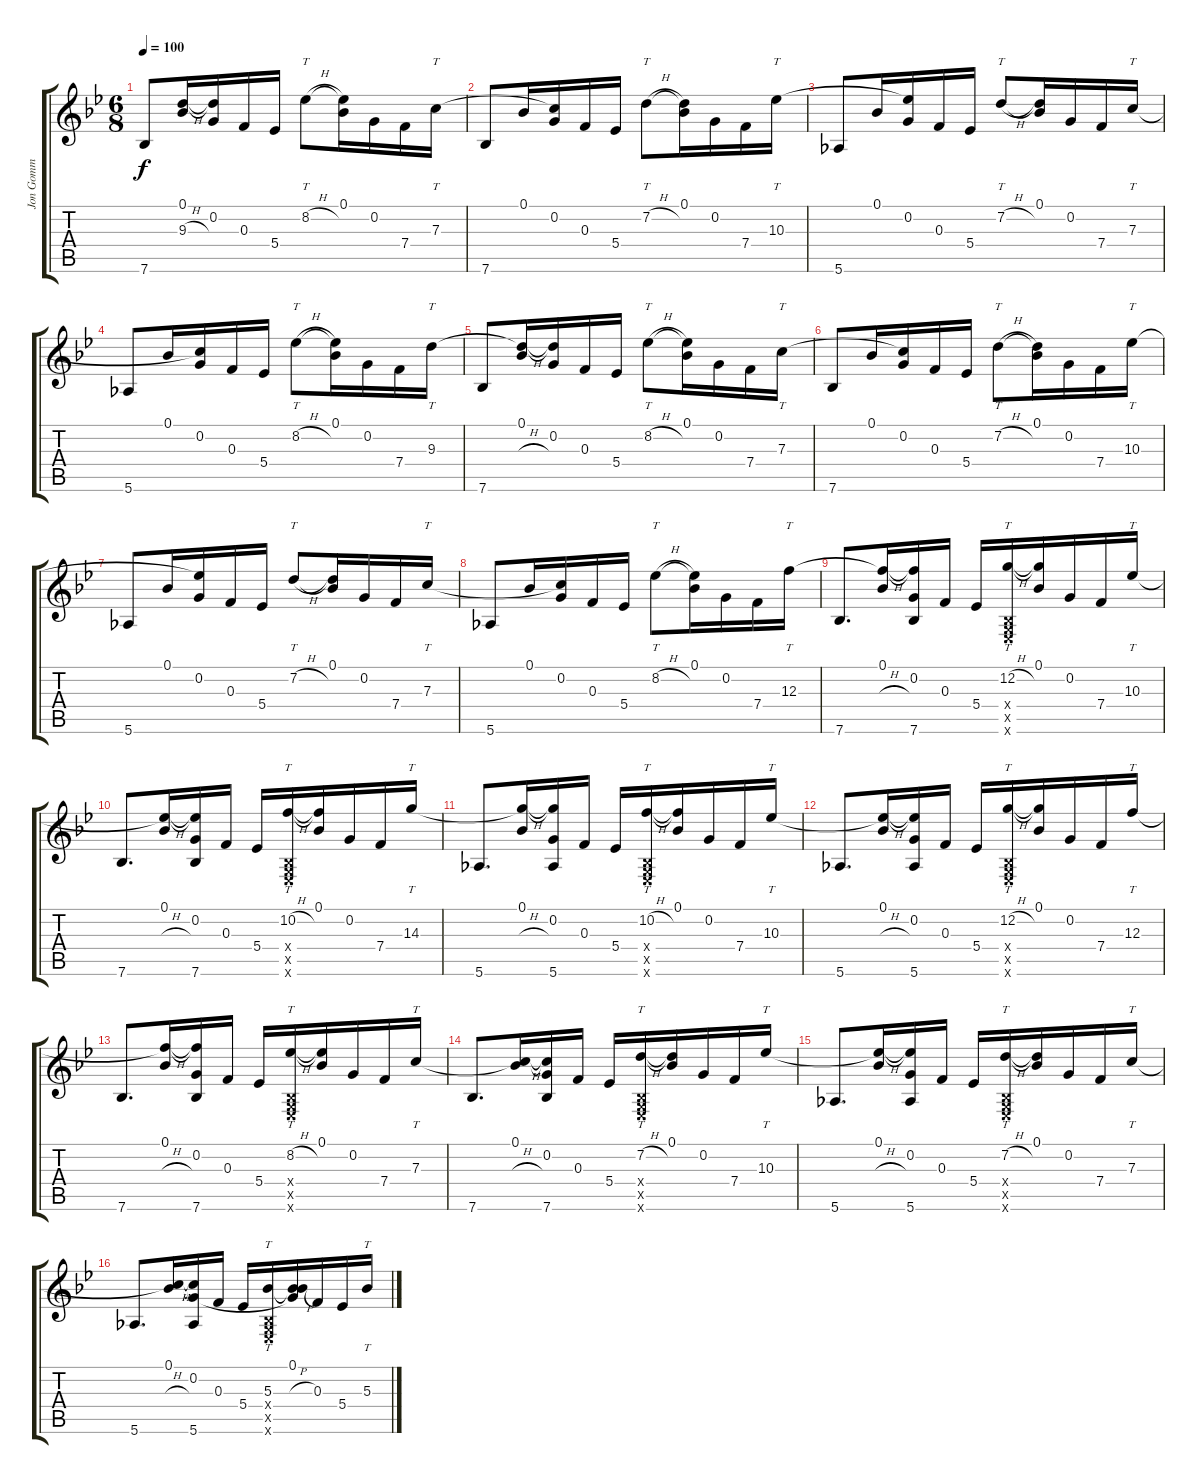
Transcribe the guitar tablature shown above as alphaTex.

\track ("Jon Gomm" "Jon Gomm") {instrument acousticguitarsteel}
\staff {score tabs}
\tuning (Bb3 G3 F3 Bb2 G2 Eb2) {hide}
\ts (6 8)
\tempo 100
\clef g2
\ks bb
7.6.8{dy f} (0.1 9.3{h t}).16 (0.2 9.3{t}).16 0.3.16 5.4.16 8.2{h}.8{tt} (0.1 8.2{t}).16 0.2.16 7.4.16 7.3.16{tt} |
7.6.8 0.1.16 (0.2 7.3{t}).16 0.3.16 5.4.16 7.2{h}.8{tt} (0.1 7.2{t}).16 0.2.16 7.4.16 10.3.16{tt} |
5.6.8 0.1.16 (0.2 10.3{t}).16 0.3.16 5.4.16 7.2{h}.8{tt} (0.1 7.2{t}).16 0.2.16 7.4.16 7.3.16{tt} |
5.6.8 0.1.16 (0.2 7.3{t}).16 0.3.16 5.4.16 8.2{h}.8{tt} (0.1 8.2{t}).16 0.2.16 7.4.16 9.3.16{tt} |
7.6.8 (0.1 9.3{h t}).16 (0.2 9.3{t}).16 0.3.16 5.4.16 8.2{h}.8{tt} (0.1 8.2{t}).16 0.2.16 7.4.16 7.3.16{tt} |
7.6.8 0.1.16 (0.2 7.3{t}).16 0.3.16 5.4.16 7.2{h}.8{tt} (0.1 7.2{t}).16 0.2.16 7.4.16 10.3.16{tt} |
5.6.8 0.1.16 (0.2 10.3{t}).16 0.3.16 5.4.16 7.2{h}.8{tt} (0.1 7.2{t}).16 0.2.16 7.4.16 7.3.16{tt} |
5.6.8 0.1.16 (0.2 7.3{t}).16 0.3.16 5.4.16 8.2{h}.8{tt} (0.1 8.2{t}).16 0.2.16 7.4.16 12.3.16{tt} |
7.6.8{d} (0.1 12.3{h t}).16 (0.2 12.3{t} 7.6).16 0.3.16 5.4.16 (12.2{h} 0.4{x} 0.5{x} 0.6{x}).16{tt} (0.1 12.2{t}).16 0.2.16 7.4.16 10.3.16{tt} |
7.6.8{d} (0.1 10.3{h t}).16 (0.2 10.3{t} 7.6).16 0.3.16 5.4.16 (10.2{h} 0.4{x} 0.5{x} 0.6{x}).16{tt} (0.1 10.2{t}).16 0.2.16 7.4.16 14.3.16{tt} |
5.6.8{d} (0.1 14.3{h t}).16 (0.2 14.3{t} 5.6).16 0.3.16 5.4.16 (10.2{h} 0.4{x} 0.5{x} 0.6{x}).16{tt} (0.1 10.2{t}).16 0.2.16 7.4.16 10.3.16{tt} |
5.6.8{d} (0.1 10.3{h t}).16 (0.2 10.3{t} 5.6).16 0.3.16 5.4.16 (12.2{h} 0.4{x} 0.5{x} 0.6{x}).16{tt} (0.1 12.2{t}).16 0.2.16 7.4.16 12.3.16{tt} |
7.6.8{d} (0.1 12.3{h t}).16 (0.2 12.3{t} 7.6).16 0.3.16 5.4.16 (8.2{h} 0.4{x} 0.5{x} 0.6{x}).16{tt} (0.1 8.2{t}).16 0.2.16 7.4.16 7.3.16{tt} |
7.6.8{d} (0.1 7.3{h t}).16 (0.2 7.3{t} 7.6).16 0.3.16 5.4.16 (7.2{h} 0.4{x} 0.5{x} 0.6{x}).16{tt} (0.1 7.2{t}).16 0.2.16 7.4.16 10.3.16{tt} |
5.6.8{d} (0.1 10.3{h t}).16 (0.2 10.3{t} 5.6).16 0.3.16 5.4.16 (7.2{h} 0.4{x} 0.5{x} 0.6{x}).16{tt} (0.1 7.2{t}).16 0.2.16 7.4.16 7.3.16{tt} |
5.6.8{d} (0.1 7.3{h t}).16 (0.2 7.3{t} 5.6).16 0.3.16 5.4.16 (5.3 0.4{x} 0.5{x} 0.6{x}).16{tt} (0.1 0.2{t} 5.3{h t}).16 0.3.16 5.4.16 5.3.16{tt}
